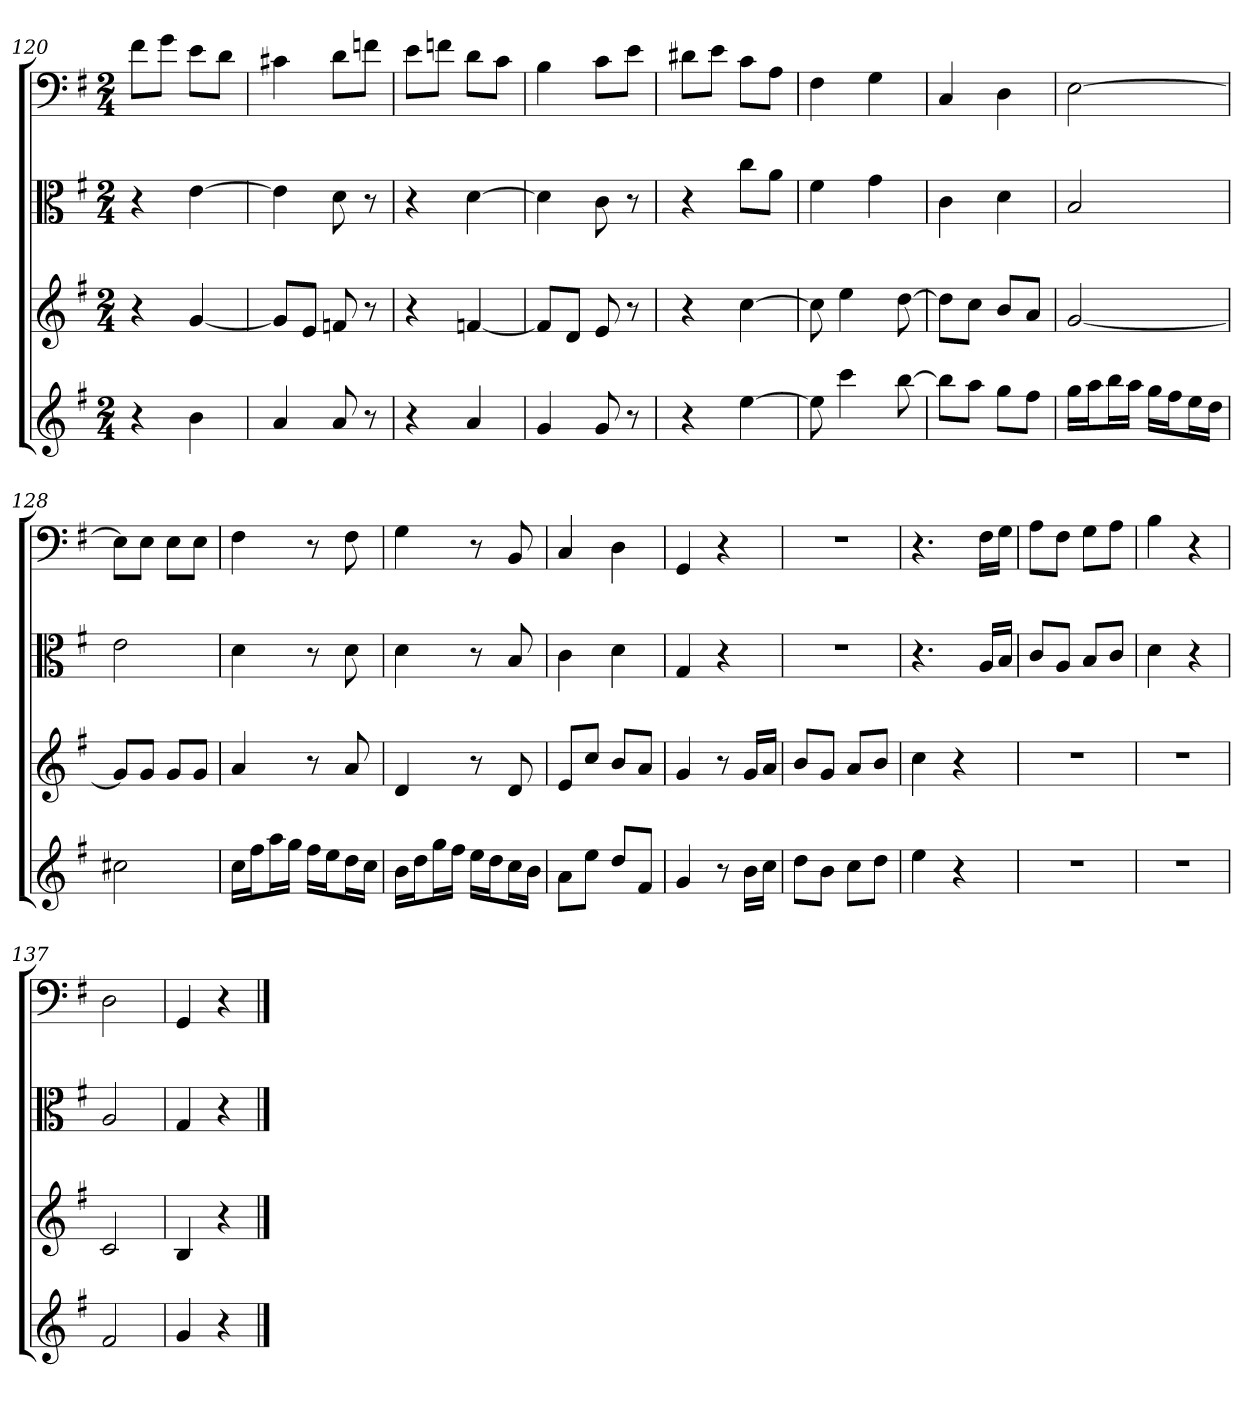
**kern	**kern	**kern	**kern
*part4	*part3	*part2	*part1
*staff4	*staff3	*staff2	*staff1
*	*	*clefC3	*clefF4
*k[f#]	*k[f#]	*k[f#]	*k[f#]
*G:	*G:	*G:	*G:
*M2/4	*M2/4	*M2/4	*M2/4
=120	=120	=120	=120
4r	4r	4r	8f#\L
.	.	.	8g\J
4b	[4g	[4e	8e\L
.	.	.	8d\J
=121	=121	=121	=121
4a	8gL]	4e]	4c#X
.	8eJ	.	.
8a	8fn	8d	8d\L
8r	8r	8r	8fn\J
=122	=122	=122	=122
4r	4r	4r	8e\L
.	.	.	8fn\J
4a	[4fn	[4d	8d\L
.	.	.	8c\J
=123	=123	=123	=123
4g	8fL]	4d]	4B
.	8dJ	.	.
8g	8e	8c	8c\L
8r	8r	8r	8e\J
=124	=124	=124	=124
4r	4r	4r	8d#X\L
.	.	.	8e\J
[4ee	[4cc	8cc\L	8c\L
.	.	8a\J	8A\J
=125	=125	=125	=125
8ee]	8cc]	4f#	4F#
4ccc	4ee	.	.
.	.	4g	4G
[8bb	[8dd	.	.
=126	=126	=126	=126
8bbL]	8ddL]	4c	4C
8aaJ	8ccJ	.	.
8ggL	8bL	4d	4D
8ff#J	8aJ	.	.
=127	=127	=127	=127
16ggLL	[2g	2B	[2E
16aaJ	.	.	.
16bbL	.	.	.
16aaJJ	.	.	.
16ggLL	.	.	.
16ff#J	.	.	.
16eeL	.	.	.
16ddJJ	.	.	.
=128	=128	=128	=128
2cc#X	8gL]	2e	8E\L]
.	8gJ	.	8E\J
.	8gL	.	8E\L
.	8gJ	.	8E\J
=129	=129	=129	=129
16ccLL	4a	4d	4F#
16ff#J	.	.	.
16aaL	.	.	.
16ggJJ	.	.	.
16ff#LL	8r	8r	8r
16eeJ	.	.	.
16ddL	8a	8d	8F#
16ccJJ	.	.	.
=130	=130	=130	=130
16bLL	4d	4d	4G
16ddJ	.	.	.
16ggL	.	.	.
16ff#JJ	.	.	.
16eeLL	8r	8r	8r
16ddJ	.	.	.
16ccL	8d	8B	8BB
16bJJ	.	.	.
=131	=131	=131	=131
8aL	8eL	4c	4C
8eeJ	8ccJ	.	.
8ddL	8bL	4d	4D
8f#J	8aJ	.	.
=132	=132	=132	=132
4g	4g	4G	4GG
8r	8r	4r	4r
16bLL	16gLL	.	.
16ccJJ	16aJJ	.	.
=133	=133	=133	=133
8ddL	8bL	2r	2r
8bJ	8gJ	.	.
8ccL	8aL	.	.
8ddJ	8bJ	.	.
=134	=134	=134	=134
4ee	4cc	4.r	4.r
4r	4r	.	.
.	.	16A/LL	16F#\LL
.	.	16B/JJ	16G\JJ
=135	=135	=135	=135
2r	2r	8c/L	8A\L
.	.	8A/J	8F#\J
.	.	8B/L	8G\L
.	.	8c/J	8A\J
=136	=136	=136	=136
2r	2r	4d	4B
.	.	4r	4r
=137	=137	=137	=137
2f#	2c	2A	2D
=138	=138	=138	=138
4g	4B	4G	4GG
4r	4r	4r	4r
==	==	==	==
*-	*-	*-	*-
